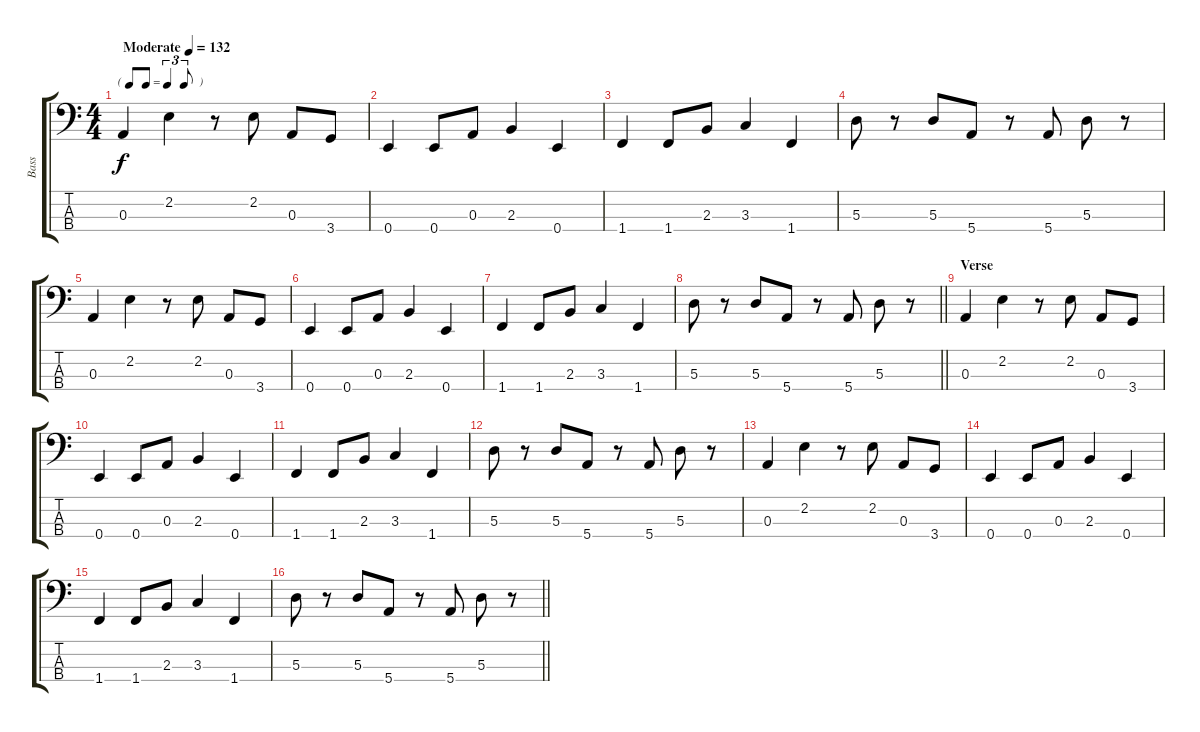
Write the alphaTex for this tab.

\track ("Bass" "Bass") {instrument electricbasspick}
\staff {score tabs}
\tuning (G2 D2 A1 E1) {hide}
\ts (4 4)
\tf triplet8th
\tempo (132 "Moderate")
\clef f4
\ks c
0.3.4{dy f instrument electricbasspick} 2.2.4 r.8 2.2.8 0.3.8 3.4.8 |
0.4.4 0.4.8 0.3.8 2.3.4 0.4.4 |
1.4.4 1.4.8 2.3.8 3.3.4 1.4.4 |
5.3.8 r.8 5.3.8 5.4.8 r.8 5.4.8 5.3.8 r.8 |
0.3.4 2.2.4 r.8 2.2.8 0.3.8 3.4.8 |
0.4.4 0.4.8 0.3.8 2.3.4 0.4.4 |
1.4.4 1.4.8 2.3.8 3.3.4 1.4.4 |
\barLineRight lightlight
5.3.8 r.8 5.3.8 5.4.8 r.8 5.4.8 5.3.8 r.8 |
\section ("" "Verse")
0.3.4 2.2.4 r.8 2.2.8 0.3.8 3.4.8 |
0.4.4 0.4.8 0.3.8 2.3.4 0.4.4 |
1.4.4 1.4.8 2.3.8 3.3.4 1.4.4 |
5.3.8 r.8 5.3.8 5.4.8 r.8 5.4.8 5.3.8 r.8 |
0.3.4 2.2.4 r.8 2.2.8 0.3.8 3.4.8 |
0.4.4 0.4.8 0.3.8 2.3.4 0.4.4 |
1.4.4 1.4.8 2.3.8 3.3.4 1.4.4 |
\barLineRight lightlight
5.3.8 r.8 5.3.8 5.4.8 r.8 5.4.8 5.3.8 r.8
